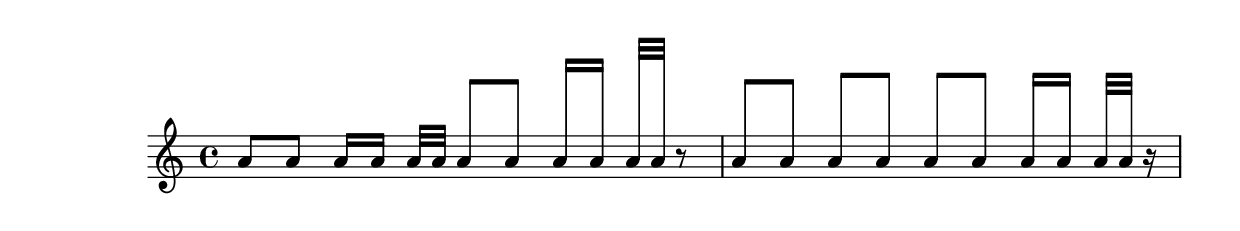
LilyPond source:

%% DO NOT EDIT this file manually; it is automatically
%% generated from LSR http://lsr.dsi.unimi.it
%% Make any changes in LSR itself, or in Documentation/snippets/new/ ,
%% and then run scripts/auxiliar/makelsr.py
%%
%% This file is in the public domain.
\version "2.14.0"

\header {
  lsrtags = "pitches, tweaks-and-overrides"

%% Translation of GIT committish: 615cbf212fdaf0b220b3330da417d0c3602494f2
  texidoces = "
Se puede variar la longitud de las plicas de las figuras unidas por
una barra mediante la sobreescritura de la propiedad
@code{beamed-lengths} de los detalles (@code{details}) del objeto
@code{Stem}.  Si se utiliza un solo valor como argumento, la longitud
se aplica a todas las plicas.  Si se usan varios argumentos, el
primero se aplica a las corcheas, el sgundo a las semicorcheas y así
sucesivamente.  El último argumento también se aplica a todas las
figuras que son mmás cortas que la longitud de la figura del último
argumento.  También se pueden usar argumentos no enteros.

"

doctitlees = "Alterar la longitud de las plicas unidas por una barra"



  texidoc = "
Stem lengths on beamed notes can be varied by overriding the
@code{beamed-lengths} property of the @code{details} of the
@code{Stem}.  If a single value is used as an argument, the length
applies to all stems.  When multiple arguments are used, the first
applies to eighth notes, the second to sixteenth notes and so on.  The
final argument also applies to all notes shorter than the note length
of the final argument.  Non-integer arguments may also be used.

"
  doctitle = "Altering the length of beamed stems"
} % begin verbatim

\relative c'' {
  \override Stem #'(details beamed-lengths) = #'(2)
  a8[ a] a16[ a] a32[ a]
  \override Stem #'(details beamed-lengths) = #'(8 10 12)
  a8[ a] a16[ a] a32[ a] r8
  \override Stem #'(details beamed-lengths) = #'(8)
  a8[ a]
  \override Stem #'(details beamed-lengths) = #'(8.5)
  a8[ a]
  \revert Stem #'details
  a8[ a] a16[ a] a32[ a] r16
}

